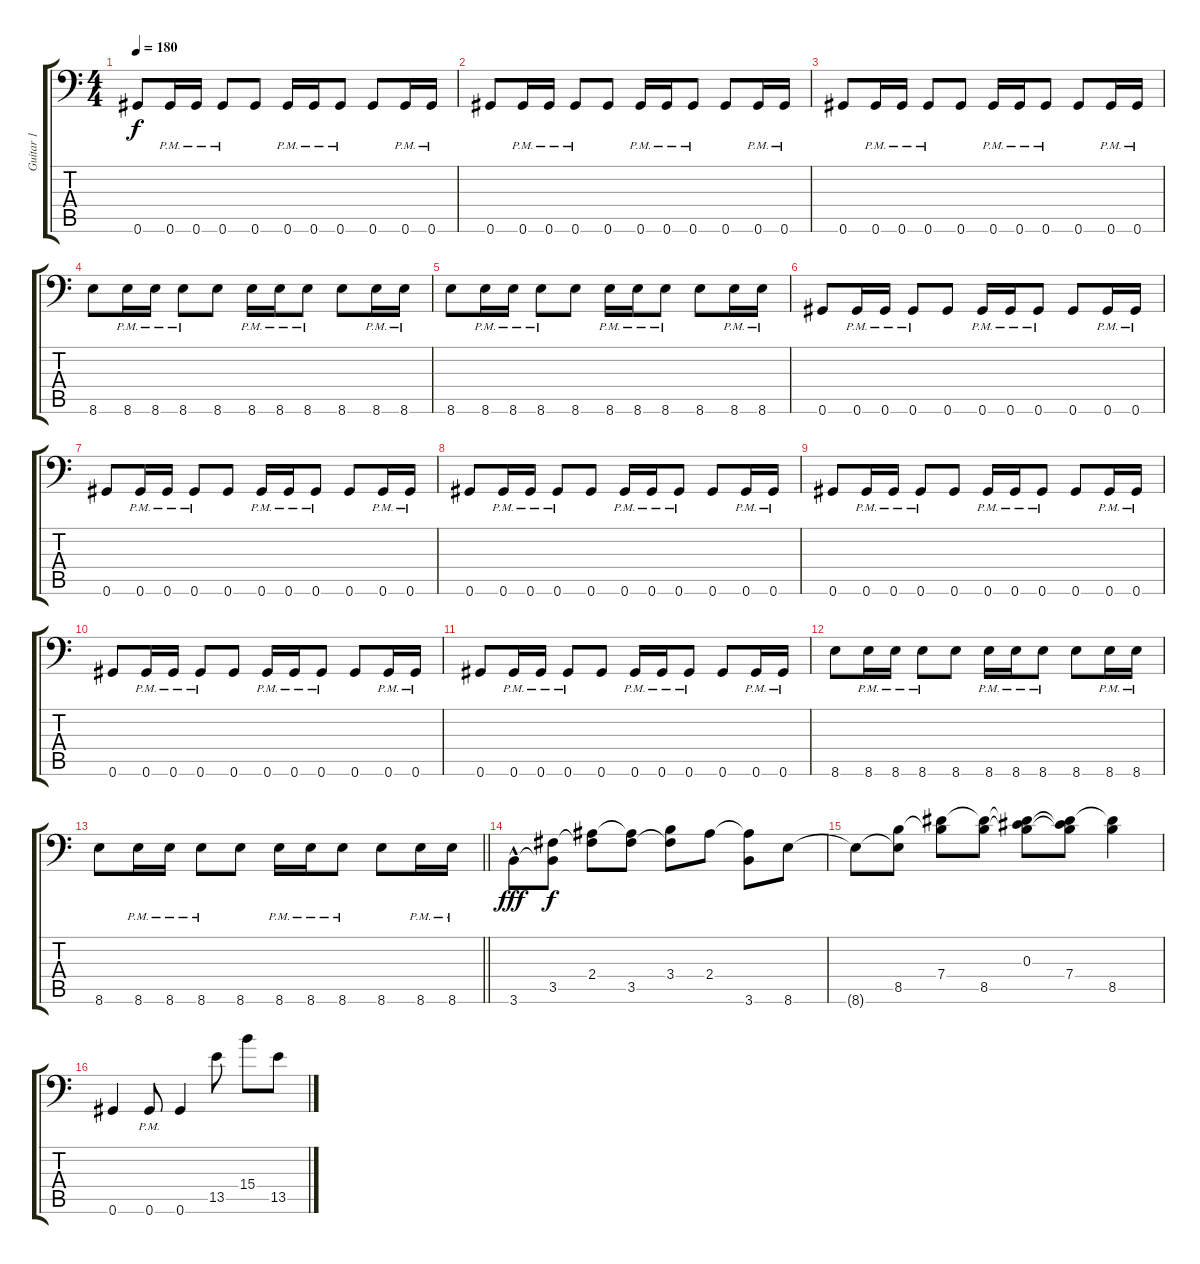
\track ("Guitar 1" "Guitar 1") {instrument overdrivenguitar}
\staff {score tabs}
\tuning (Bb3 F3 Db3 Ab2 Eb2 Ab1) {hide}
\ts (4 4)
\tempo 180
\clef f4
\ks c
0.6.8{dy f} 0.6{pm}.16 0.6{pm}.16 0.6{pm}.8 0.6.8 0.6{pm}.16 0.6{pm}.16 0.6{pm}.8 0.6.8 0.6{pm}.16 0.6{pm}.16 |
0.6.8 0.6{pm}.16 0.6{pm}.16 0.6{pm}.8 0.6.8 0.6{pm}.16 0.6{pm}.16 0.6{pm}.8 0.6.8 0.6{pm}.16 0.6{pm}.16 |
0.6.8 0.6{pm}.16 0.6{pm}.16 0.6{pm}.8 0.6.8 0.6{pm}.16 0.6{pm}.16 0.6{pm}.8 0.6.8 0.6{pm}.16 0.6{pm}.16 |
8.6.8 8.6{pm}.16 8.6{pm}.16 8.6{pm}.8 8.6.8 8.6{pm}.16 8.6{pm}.16 8.6{pm}.8 8.6.8 8.6{pm}.16 8.6{pm}.16 |
8.6.8 8.6{pm}.16 8.6{pm}.16 8.6{pm}.8 8.6.8 8.6{pm}.16 8.6{pm}.16 8.6{pm}.8 8.6.8 8.6{pm}.16 8.6{pm}.16 |
0.6.8 0.6{pm}.16 0.6{pm}.16 0.6{pm}.8 0.6.8 0.6{pm}.16 0.6{pm}.16 0.6{pm}.8 0.6.8 0.6{pm}.16 0.6{pm}.16 |
0.6.8 0.6{pm}.16 0.6{pm}.16 0.6{pm}.8 0.6.8 0.6{pm}.16 0.6{pm}.16 0.6{pm}.8 0.6.8 0.6{pm}.16 0.6{pm}.16 |
0.6.8 0.6{pm}.16 0.6{pm}.16 0.6{pm}.8 0.6.8 0.6{pm}.16 0.6{pm}.16 0.6{pm}.8 0.6.8 0.6{pm}.16 0.6{pm}.16 |
0.6.8 0.6{pm}.16 0.6{pm}.16 0.6{pm}.8 0.6.8 0.6{pm}.16 0.6{pm}.16 0.6{pm}.8 0.6.8 0.6{pm}.16 0.6{pm}.16 |
0.6.8 0.6{pm}.16 0.6{pm}.16 0.6{pm}.8 0.6.8 0.6{pm}.16 0.6{pm}.16 0.6{pm}.8 0.6.8 0.6{pm}.16 0.6{pm}.16 |
0.6.8 0.6{pm}.16 0.6{pm}.16 0.6{pm}.8 0.6.8 0.6{pm}.16 0.6{pm}.16 0.6{pm}.8 0.6.8 0.6{pm}.16 0.6{pm}.16 |
8.6.8 8.6{pm}.16 8.6{pm}.16 8.6{pm}.8 8.6.8 8.6{pm}.16 8.6{pm}.16 8.6{pm}.8 8.6.8 8.6{pm}.16 8.6{pm}.16 |
\barLineRight lightlight
8.6.8 8.6{pm}.16 8.6{pm}.16 8.6{pm}.8 8.6.8 8.6{pm}.16 8.6{pm}.16 8.6{pm}.8 8.6.8 8.6{pm}.16 8.6{pm}.16 |
3.6{hac}.8{dy fff} (3.5 3.6{t}).8{dy f} (2.4 3.5{t}).8 (2.4{t} 3.5).8 (3.4 3.5{t}).8 2.4.8 (2.4{t} 3.6).8 8.6.8 |
8.6{t}.8 (8.5 8.6{t}).8 (7.4 8.5{t}).8 (7.4{t} 8.5).8 (0.3 7.4{t} 8.5{t}).8 (0.3{t} 7.4 8.5{t}).8 (7.4{t} 8.5).4 |
0.6.4 0.6{pm}.8 0.6.4 13.5.8 15.4.8 13.5.8
